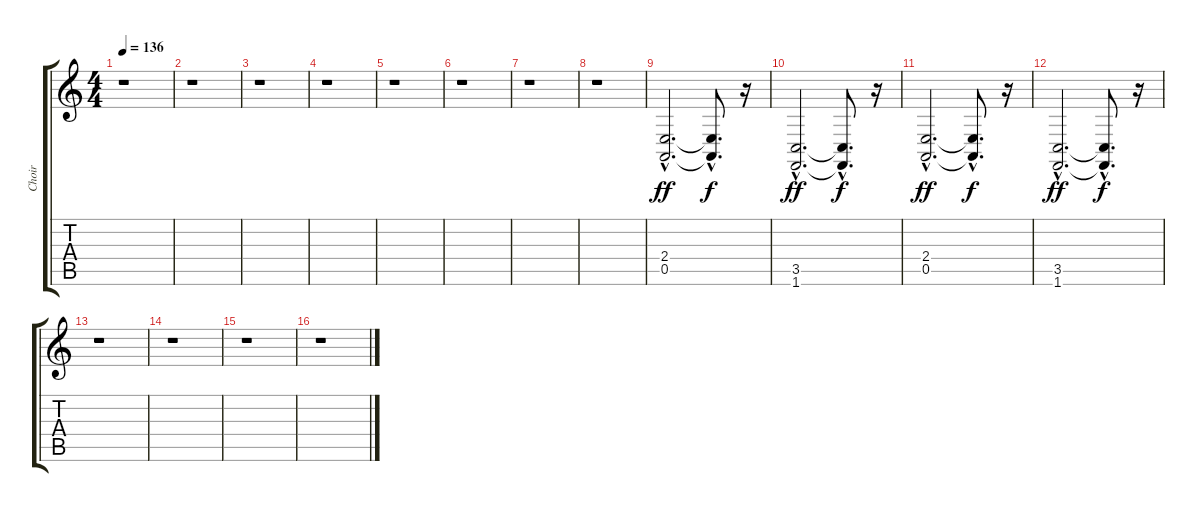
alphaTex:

\track ("Choir" "Choir") {instrument synthstrings1}
\staff {score tabs}
\tuning (E4 B3 G3 D3 A2 E2) {hide}
\ts (4 4)
\tempo 136
\clef g2
\ks c
r.1{dy f} |
r.1 |
r.1 |
r.1 |
r.1 |
r.1 |
r.1 |
r.1 |
(2.4{hac} 0.5{hac}).2{d dy ff} (2.4{hac t} 0.5{hac t}).8{d dy f} r.16 |
(3.5{hac} 1.6{hac}).2{d dy ff} (3.5{hac t} 1.6{hac t}).8{d dy f} r.16 |
(2.4{hac} 0.5{hac}).2{d dy ff} (2.4{hac t} 0.5{hac t}).8{d dy f} r.16 |
(3.5{hac} 1.6{hac}).2{d dy ff} (3.5{hac t} 1.6{hac t}).8{d dy f} r.16 |
r.1 |
r.1 |
r.1 |
r.1
